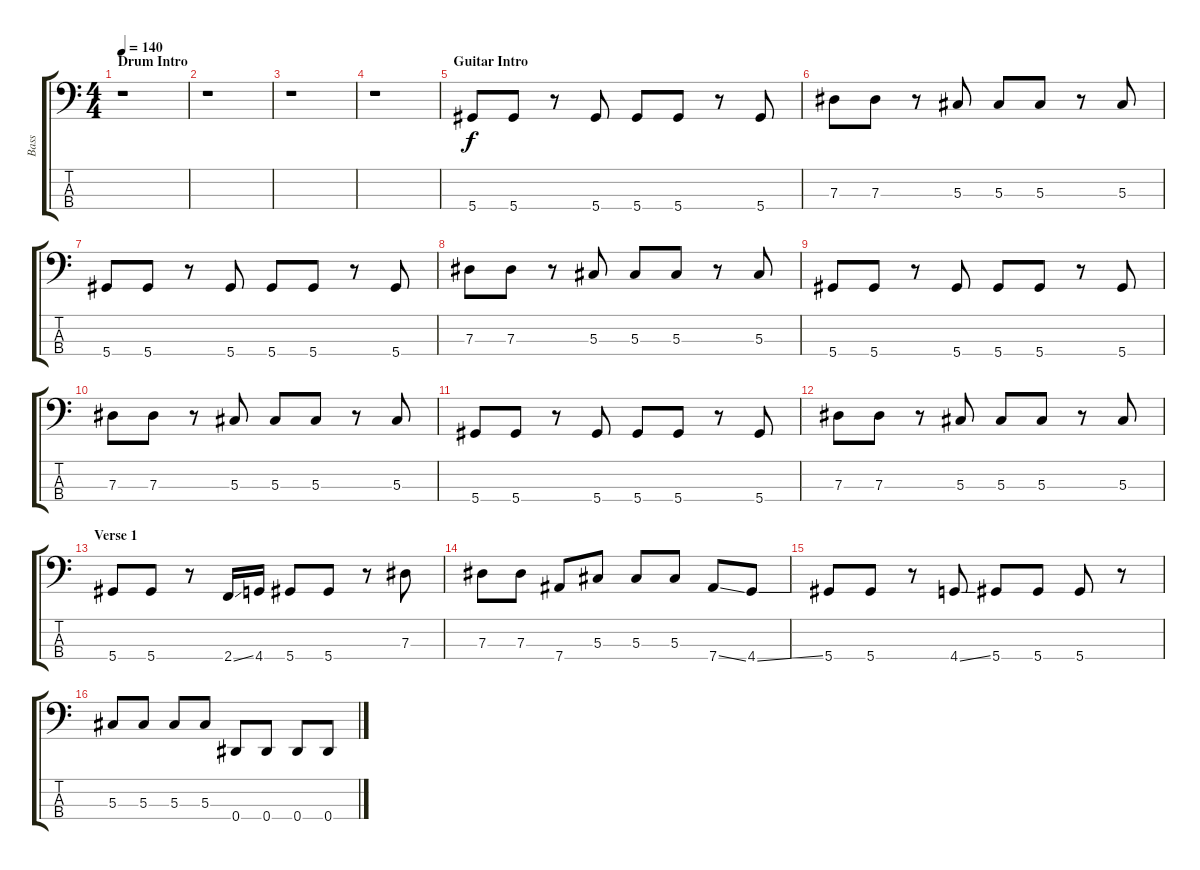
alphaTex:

\track ("Bass" "Bass") {instrument electricbassfinger}
\staff {score tabs}
\tuning (Gb2 Db2 Ab1 Eb1) {hide}
\ts (4 4)
\section ("" "Drum Intro")
\tempo 140
\clef f4
\ks c
r.1{dy f instrument electricbassfinger} |
r.1 |
r.1 |
r.1 |
\section ("" "Guitar Intro")
5.4.8 5.4.8 r.8 5.4.8 5.4.8 5.4.8 r.8 5.4.8 |
7.3.8 7.3.8 r.8 5.3.8 5.3.8 5.3.8 r.8 5.3.8 |
5.4.8 5.4.8 r.8 5.4.8 5.4.8 5.4.8 r.8 5.4.8 |
7.3.8 7.3.8 r.8 5.3.8 5.3.8 5.3.8 r.8 5.3.8 |
5.4.8 5.4.8 r.8 5.4.8 5.4.8 5.4.8 r.8 5.4.8 |
7.3.8 7.3.8 r.8 5.3.8 5.3.8 5.3.8 r.8 5.3.8 |
5.4.8 5.4.8 r.8 5.4.8 5.4.8 5.4.8 r.8 5.4.8 |
7.3.8 7.3.8 r.8 5.3.8 5.3.8 5.3.8 r.8 5.3.8 |
\section ("" "Verse 1")
5.4.8 5.4.8 r.8 2.4{ss}.16 4.4.16 5.4.8 5.4.8 r.8 7.3.8 |
7.3.8 7.3.8 7.4.8 5.3.8 5.3.8 5.3.8 7.4{ss}.8 4.4{ss}.8 |
5.4.8 5.4.8 r.8 4.4{ss}.8 5.4.8 5.4.8 5.4.8 r.8 |
5.3.8 5.3.8 5.3.8 5.3.8 0.4.8 0.4.8 0.4.8 0.4.8
